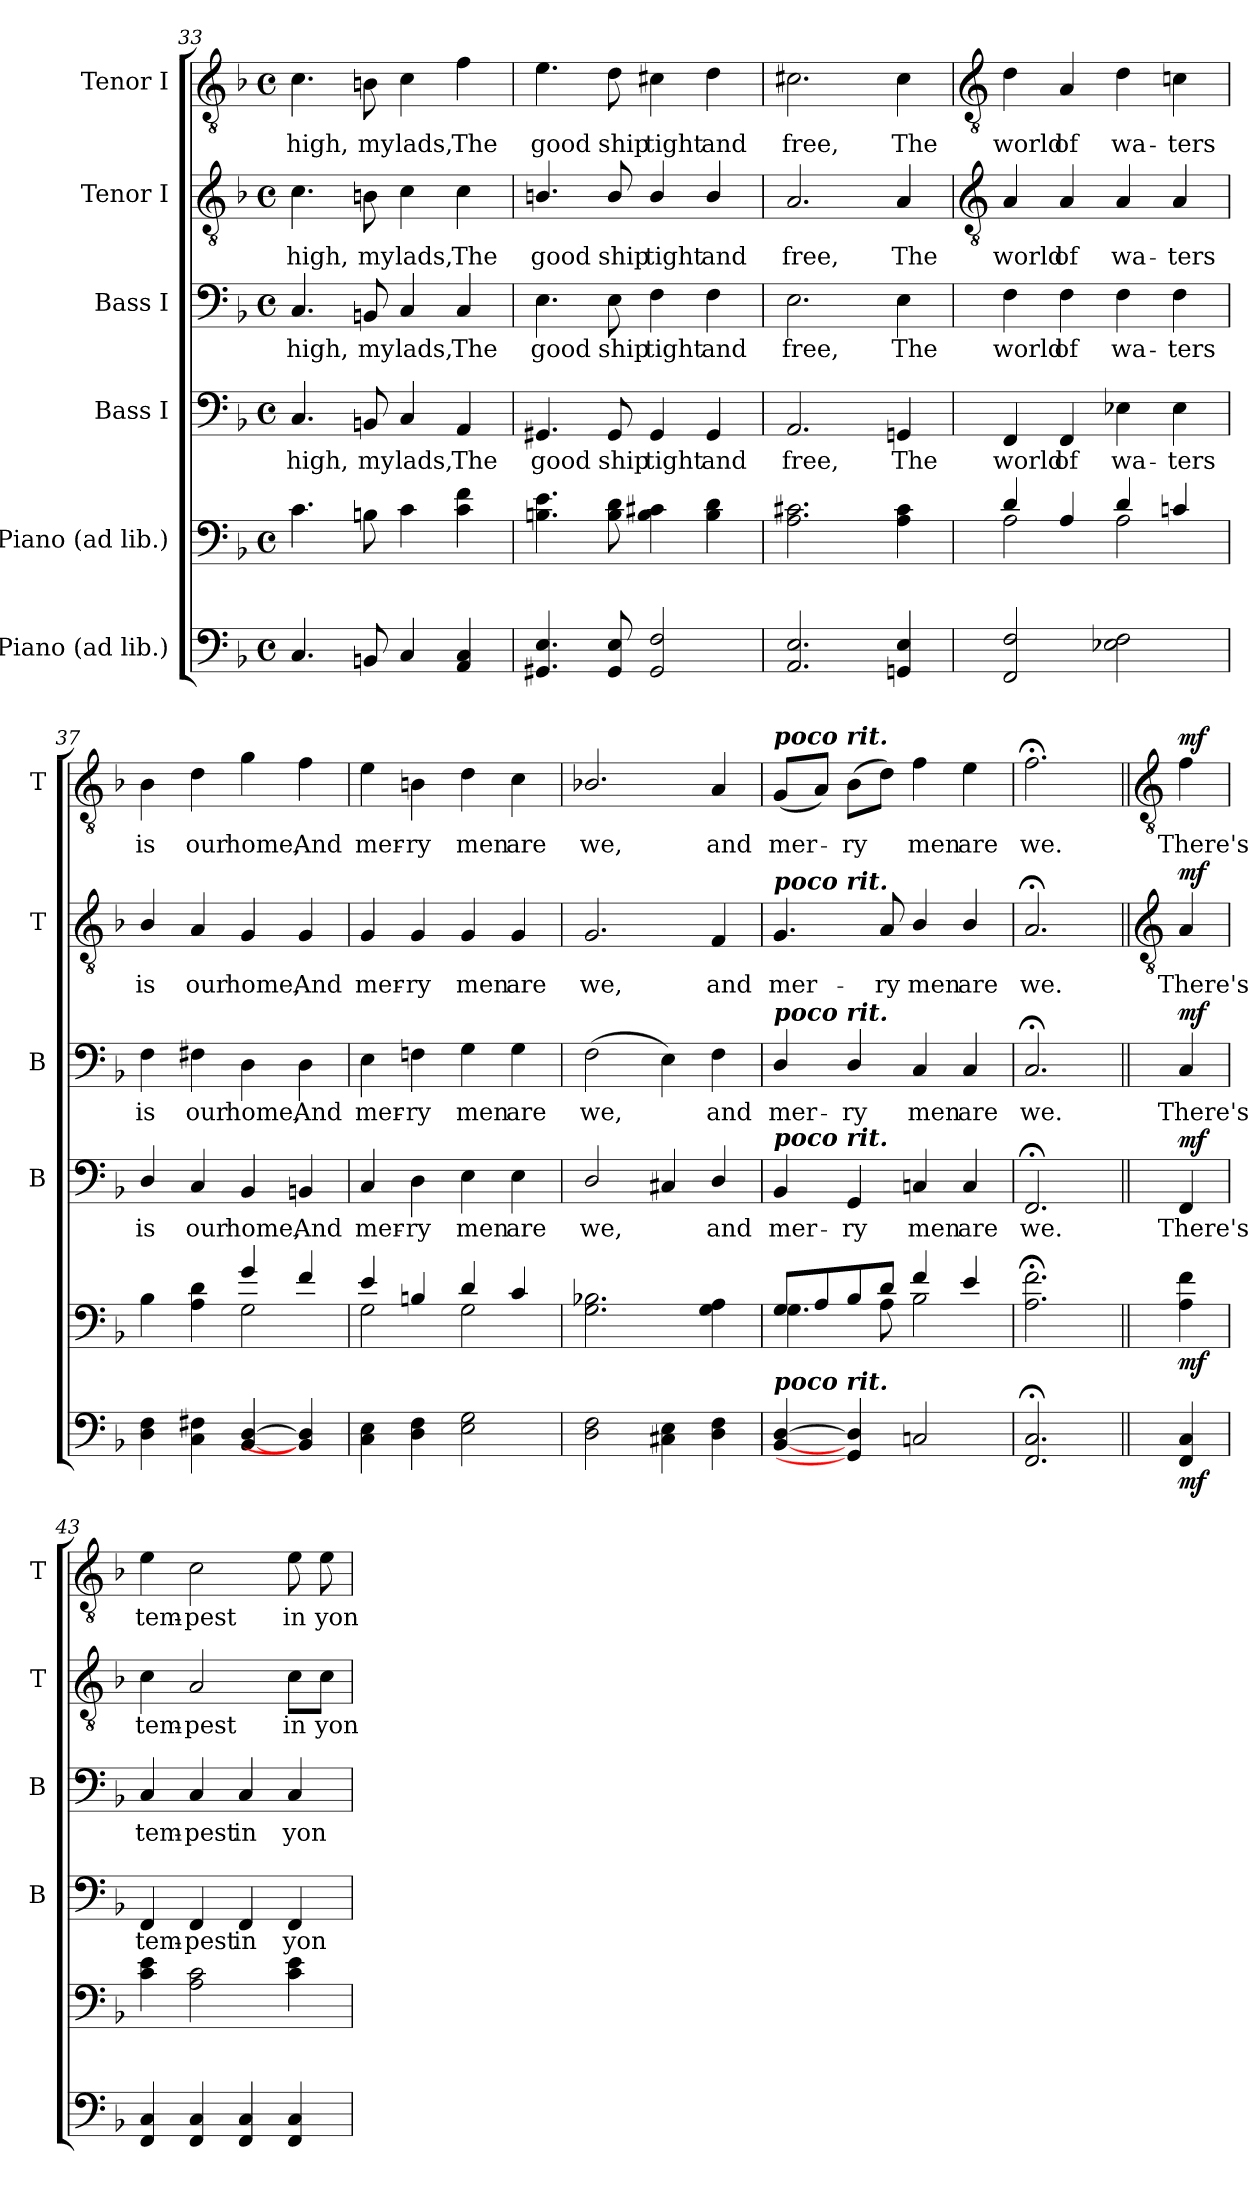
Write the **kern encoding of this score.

**kern	**dynam	**kern	**dynam	**kern	**text	**dynam	**kern	**text	**dynam	**kern	**text	**dynam	**kern	**text	**dynam
*part6	*part6	*part5	*part5	*part4	*part4	*part4	*part3	*part3	*part3	*part2	*part2	*part2	*part1	*part1	*part1
*staff6	*staff6	*staff5	*staff5	*staff4	*staff4	*staff4	*staff3	*staff3	*staff3	*staff2	*staff2	*staff2	*staff1	*staff1	*staff1
*I"Piano (ad lib.)	*	*I"Piano (ad lib.)	*	*I"Bass I	*	*	*I"Bass I	*	*	*I"Tenor I	*	*	*I"Tenor I	*	*
*	*	*	*	*I'B	*	*	*I'B	*	*	*I'T	*	*	*I'T	*	*
*clefF4	*	*clefF4	*	*clefF4	*	*	*clefF4	*	*	*clefGv2	*	*	*clefGv2	*	*
*k[b-]	*	*k[b-]	*	*k[b-]	*	*	*k[b-]	*	*	*k[b-]	*	*	*k[b-]	*	*
*F:	*	*F:	*	*F:	*	*	*F:	*	*	*F:	*	*	*F:	*	*
*M4/4	*	*M4/4	*	*M4/4	*	*	*M4/4	*	*	*M4/4	*	*	*M4/4	*	*
*met(c)	*	*met(c)	*	*met(c)	*	*	*met(c)	*	*	*met(c)	*	*	*met(c)	*	*
=33	=33	=33	=33	=33	=33	=33	=33	=33	=33	=33	=33	=33	=33	=33	=33
!	!	!	!	!	!LO:LY:b	!	!	!LO:LY:b	!	!	!LO:LY:b	!	!	!LO:LY:b	!
4.C/	.	4.c	.	4.C/	high,	.	4.C/	high,	.	4.c	high,	.	4.c	high,	.
!	!	!	!	!	!LO:LY:b	!	!	!LO:LY:b	!	!	!LO:LY:b	!	!	!LO:LY:b	!
8BBn	.	8Bn	.	8BBn	my	.	8BBn	my	.	8Bn	my	.	8Bn	my	.
!	!	!	!	!	!LO:LY:b	!	!	!LO:LY:b	!	!	!LO:LY:b	!	!	!LO:LY:b	!
4C	.	4c	.	4C	lads,	.	4C	lads,	.	4c	lads,	.	4c	lads,	.
!	!	!	!	!	!LO:LY:b	!	!	!LO:LY:b	!	!	!LO:LY:b	!	!	!LO:LY:b	!
4AA 4C	.	4c 4f	.	4AA	The	.	4C	The	.	4c	The	.	4f	The	.
=34	=34	=34	=34	=34	=34	=34	=34	=34	=34	=34	=34	=34	=34	=34	=34
!	!	!	!	!	!LO:LY:b	!	!	!LO:LY:b	!	!	!LO:LY:b	!	!	!LO:LY:b	!
4.GG#X/ 4.E/	.	4.Bn 4.e	.	4.GG#X/	good	.	4.E\	good	.	4.Bn/	good	.	4.e	good	.
!	!	!	!	!	!LO:LY:b	!	!	!LO:LY:b	!	!	!LO:LY:b	!	!	!LO:LY:b	!
8GG#/ 8E/	.	8B 8d	.	8GG#/	ship	.	8E\	ship	.	8B/	ship	.	8d	ship	.
!	!	!	!	!	!LO:LY:b	!	!	!LO:LY:b	!	!	!LO:LY:b	!	!	!LO:LY:b	!
2GG#/ 2F/	.	4B 4c#X	.	4GG#/	tight	.	4F\	tight	.	4B/	tight	.	4c#X	tight	.
!	!	!	!	!	!LO:LY:b	!	!	!LO:LY:b	!	!	!LO:LY:b	!	!	!LO:LY:b	!
.	.	4B 4d	.	4GG#/	and	.	4F\	and	.	4B/	and	.	4d	and	.
=35	=35	=35	=35	=35	=35	=35	=35	=35	=35	=35	=35	=35	=35	=35	=35
!	!	!	!	!	!LO:LY:b	!	!	!LO:LY:b	!	!	!LO:LY:b	!	!	!LO:LY:b	!
2.AA 2.E	.	2.A 2.c#X	.	2.AA	free,	.	2.E	free,	.	2.A	free,	.	2.c#X	free,	.
!	!	!	!	!	!LO:LY:b	!	!	!LO:LY:b	!	!	!LO:LY:b	!	!	!LO:LY:b	!
4GGn 4E	.	4A 4c#	.	4GGn	The	.	4E	The	.	4A	The	.	4c#	The	.
!!LO:LB:g=z
=36	=36	=36	=36	=36	=36	=36	=36	=36	=36	=36	=36	=36	=36	=36	=36
*	*	*	*	*	*	*	*	*	*	*clefGv2	*	*	*clefGv2	*	*
*	*	*^	*	*	*	*	*	*	*	*	*	*	*	*	*
!	!	!	!	!	!	!LO:LY:b	!	!	!LO:LY:b	!	!	!LO:LY:b	!	!	!LO:LY:b	!
2FF 2F	.	4d/	2A\	.	4FF	world	.	4F	world	.	4A	world	.	4d	world	.
!	!	!	!	!	!	!LO:LY:b	!	!	!LO:LY:b	!	!	!LO:LY:b	!	!	!LO:LY:b	!
.	.	4A/	.	.	4FF	of	.	4F	of	.	4A	of	.	4A	of	.
!	!	!	!	!	!	!LO:LY:b	!	!	!LO:LY:b	!	!	!LO:LY:b	!	!	!LO:LY:b	!
2E-X 2F	.	4d/	2A\	.	4E-X	wa-	.	4F	wa-	.	4A	wa-	.	4d	wa-	.
!	!	!	!	!	!	!LO:LY:b	!	!	!LO:LY:b	!	!	!LO:LY:b	!	!	!LO:LY:b	!
.	.	4cn/	.	.	4E-	-ters	.	4F	-ters	.	4A	-ters	.	4cn	-ters	.
=37	=37	=37	=37	=37	=37	=37	=37	=37	=37	=37	=37	=37	=37	=37	=37	=37
!	!	!	!	!	!	!LO:LY:b	!	!	!LO:LY:b	!	!	!LO:LY:b	!	!	!LO:LY:b	!
4D\ 4F\	.	4B-\	2ryy	.	4D/	is	.	4F	is	.	4B-/	is	.	4B-	is	.
!	!	!	!	!	!	!LO:LY:b	!	!	!LO:LY:b	!	!	!LO:LY:b	!	!	!LO:LY:b	!
4C 4F#X	.	4A\ 4d\	.	.	4C	our	.	4F#X	our	.	4A	our	.	4d	our	.
!	!	!	!	!	!	!LO:LY:b	!	!	!LO:LY:b	!	!	!LO:LY:b	!	!	!LO:LY:b	!
[4BB- [4D	.	4g/	2G\	.	4BB-	home,	.	4D	home,	.	4G	home,	.	4g	home,	.
!	!	!	!	!	!	!LO:LY:b	!	!	!LO:LY:b	!	!	!LO:LY:b	!	!	!LO:LY:b	!
4BB] 4D]	.	4f/	.	.	4BBn	And	.	4D	And	.	4G	And	.	4f	And	.
=38	=38	=38	=38	=38	=38	=38	=38	=38	=38	=38	=38	=38	=38	=38	=38	=38
!	!	!	!	!	!	!LO:LY:b	!	!	!LO:LY:b	!	!	!LO:LY:b	!	!	!LO:LY:b	!
4C 4E	.	4e/	2G\	.	4C	mer-	.	4E	mer-	.	4G	mer-	.	4e	mer-	.
!	!	!	!	!	!	!LO:LY:b	!	!	!LO:LY:b	!	!	!LO:LY:b	!	!	!LO:LY:b	!
4D 4F	.	4Bn/	.	.	4D	-ry	.	4Fn	-ry	.	4G	-ry	.	4Bn	-ry	.
!	!	!	!	!	!	!LO:LY:b	!	!	!LO:LY:b	!	!	!LO:LY:b	!	!	!LO:LY:b	!
2E 2G	.	4d/	2G\	.	4E	men	.	4G	men	.	4G	men	.	4d	men	.
!	!	!	!	!	!	!LO:LY:b	!	!	!LO:LY:b	!	!	!LO:LY:b	!	!	!LO:LY:b	!
.	.	4c/	.	.	4E	are	.	4G	are	.	4G	are	.	4c	are	.
=39	=39	=39	=39	=39	=39	=39	=39	=39	=39	=39	=39	=39	=39	=39	=39	=39
!	!	!	!	!	!	!LO:LY:b	!	!	!LO:LY:b	!	!	!LO:LY:b	!	!	!LO:LY:b	!
2D\ 2F\	.	2.G\ 2.B-X\	1ryy	.	2D/	we,	.	(>2F	we,	.	2.G	we,	.	2.B-X/	we,	.
4C#X 4E	.	.	.	.	4C#X	.	.	4E)	.	.	.	.	.	.	.	.
!	!	!	!	!	!	!LO:LY:b	!	!	!LO:LY:b	!	!	!LO:LY:b	!	!	!LO:LY:b	!
4D\ 4F\	.	4G\ 4A\	.	.	4D/	and	.	4F	and	.	4F	and	.	4A	and	.
=40	=40	=40	=40	=40	=40	=40	=40	=40	=40	=40	=40	=40	=40	=40	=40	=40
!	!	!	!	!	!	!	!	!	!	!	!	!	!	!LO:TX:a:Bi:t=poco rit.	!	!
!	!	!	!	!	!	!	!	!	!	!	!LO:TX:a:Bi:t=poco rit.	!	!	!	!	!
!	!	!	!	!	!	!	!	!LO:TX:a:Bi:t=poco rit.	!	!	!	!	!	!	!	!
!	!	!	!	!	!LO:TX:a:Bi:t=poco rit.	!	!	!	!	!	!	!	!	!	!	!
!LO:TX:a:Bi:t=poco rit.	!	!	!	!	!	!	!	!	!	!	!	!	!	!	!	!
!	!	!	!	!	!	!LO:LY:b	!	!	!LO:LY:b	!	!	!LO:LY:b	!	!	!LO:LY:b	!
[4BB-/ [4D/	.	8G/L	4.G\	.	4BB-/	mer-	.	4D/	mer-	.	4.G	mer-	.	(<8GL	mer-	.
.	.	8A/	.	.	.	.	.	.	.	.	.	.	.	8AJ)	.	.
!	!	!	!	!	!	!LO:LY:b	!	!	!LO:LY:b	!	!	!	!	!	!LO:LY:b	!
4GG/] 4D/]	.	8B-/	.	.	4GG/	-ry	.	4D/	-ry	.	.	.	.	(>8B-L	ry	.
!	!	!	!	!	!	!	!	!	!	!	!	!LO:LY:b	!	!	!	!
.	.	8d/J	8A\	.	.	.	.	.	.	.	8A	-ry	.	8dJ)	.	.
!	!	!	!	!	!	!LO:LY:b	!	!	!LO:LY:b	!	!	!LO:LY:b	!	!	!LO:LY:b	!
2Cn	.	4f/	2B-\	.	4Cn	men	.	4C	men	.	4B-/	men	.	4f	men	.
!	!	!	!	!	!	!LO:LY:b	!	!	!LO:LY:b	!	!	!LO:LY:b	!	!	!LO:LY:b	!
.	.	4e/	.	.	4C	are	.	4C	are	.	4B-/	are	.	4e	are	.
=41	=41	=41	=41	=41	=41	=41	=41	=41	=41	=41	=41	=41	=41	=41	=41	=41
!	!	!	!	!	!	!LO:LY:b	!	!	!LO:LY:b	!	!	!LO:LY:b	!	!	!LO:LY:b	!
2.FF; 2.C;	.	2.A\;< 2.f\;<	2.ryy	.	2.FF;<	we.	.	2.C;<	we.	.	2.A;<	we.	.	2.f;<	we.	.
*	*	*v	*v	*	*	*	*	*	*	*	*	*	*	*	*	*
!!LO:LB:g=z
=42||	=42||	=42||	=42||	=42||	=42||	=42||	=42||	=42||	=42||	=42||	=42||	=42||	=42||	=42||	=42||
*	*	*	*	*	*	*	*	*	*	*clefGv2	*	*	*clefGv2	*	*
*	*	*^	*	*	*	*	*	*	*	*	*	*	*	*	*
!	!LO:DY:b	!	!	!LO:DY:b	!	!LO:LY:b	!LO:DY:b	!	!LO:LY:b	!LO:DY:b	!	!LO:LY:b	!LO:DY:b	!	!LO:LY:b	!LO:DY:b
*	*	*v	*v	*	*	*	*	*	*	*	*	*	*	*	*	*
4FF 4C	mf	4A\ 4f\	mf	4FF	There's	mf	4C/	There's	mf	4A/	There's	mf	4f\	There's	mf
=43	=43	=43	=43	=43	=43	=43	=43	=43	=43	=43	=43	=43	=43	=43	=43
!	!	!	!	!	!LO:LY:b	!	!	!LO:LY:b	!	!	!LO:LY:b	!	!	!LO:LY:b	!
4FF 4C	.	4c 4e	.	4FF	tem-	.	4C	tem-	.	4c	tem-	.	4e	tem-	.
!	!	!	!	!	!LO:LY:b	!	!	!LO:LY:b	!	!	!LO:LY:b	!	!	!LO:LY:b	!
4FF 4C	.	2A 2c	.	4FF	-pest	.	4C	-pest	.	2A	-pest	.	2c	-pest	.
!	!	!	!	!	!LO:LY:b	!	!	!LO:LY:b	!	!	!	!	!	!	!
4FF 4C	.	.	.	4FF	in	.	4C	in	.	.	.	.	.	.	.
!	!	!	!	!	!LO:LY:b	!	!	!LO:LY:b	!	!	!LO:LY:b	!	!	!LO:LY:b	!
4FF 4C	.	4c 4e	.	4FF	yon	.	4C	yon	.	8c\L	in	.	8e	in	.
!	!	!	!	!	!	!	!	!	!	!	!LO:LY:b	!	!	!LO:LY:b	!
.	.	.	.	.	.	.	.	.	.	8c\J	yon	.	8e	yon	.
=	=	=	=	=	=	=	=	=	=	=	=	=	=	=	=
*-	*-	*-	*-	*-	*-	*-	*-	*-	*-	*-	*-	*-	*-	*-	*-
